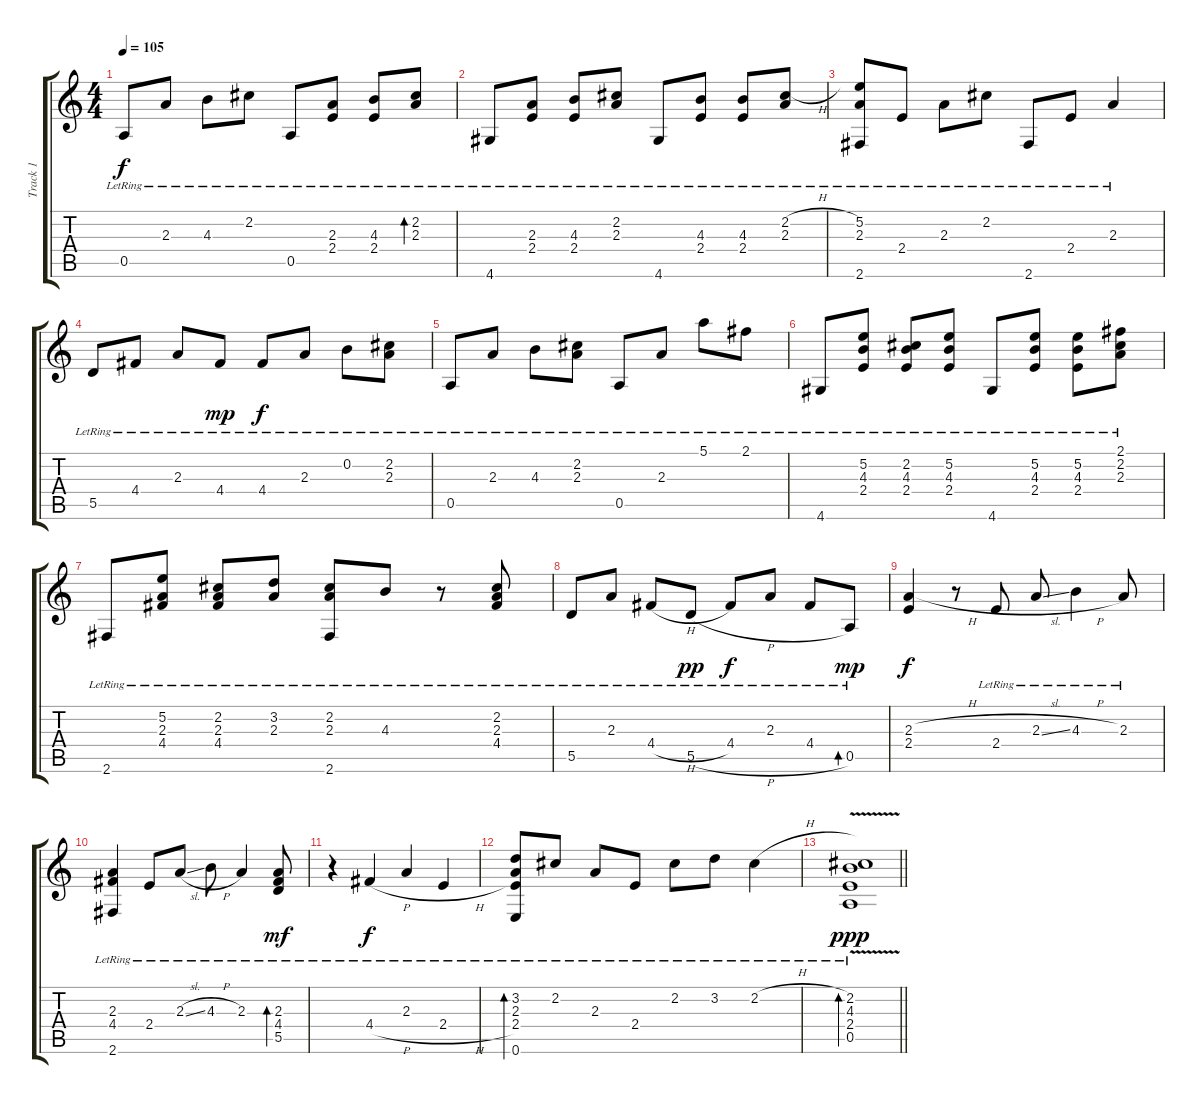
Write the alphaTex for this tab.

\track ("Track 1" "Track 1") {instrument acousticguitarsteel}
\staff {score tabs}
\tuning (E4 B3 G3 D3 A2 E2) {hide}
\ts (4 4)
\tempo 105
\clef g2
\ks c
0.5{lr}.8{dy f} 2.3{lr}.8 4.3{lr}.8 2.2{lr}.8 0.5{lr}.8 (2.3{lr} 2.4{lr}).8 (4.3{lr} 2.4{lr}).8 (2.2{lr} 2.3{lr}).8{bd 60} |
4.6{lr}.8 (2.3{lr} 2.4{lr}).8 (4.3{lr} 2.4{lr}).8 (2.2{lr} 2.3{lr}).8 4.6{lr}.8 (4.3{lr} 2.4{lr}).8 (4.3{lr} 2.4{lr}).8 (2.2{h lr} 2.3{lr}).8 |
(5.2{lr} 2.3{lr} 2.6{lr}).8 2.4{lr}.8 2.3{lr}.8 2.2{lr}.8 2.6{lr}.8 2.4{lr}.8 2.3{lr}.4 |
5.5{lr}.8 4.4{lr}.8 2.3{lr}.8 4.4{lr}.8{dy mp} 4.4{lr}.8{dy f} 2.3{lr}.8 0.2{lr}.8 (2.2{lr} 2.3{lr}).8 |
0.5{lr}.8 2.3{lr}.8 4.3{lr}.8 (2.2{lr} 2.3{lr}).8 0.5{lr}.8 2.3{lr}.8 5.1{lr}.8 2.1{lr}.8 |
4.6{lr}.8 (5.2{lr} 4.3{lr} 2.4{lr}).8 (2.2{lr} 4.3{lr} 2.4{lr}).8 (5.2{lr} 4.3{lr} 2.4{lr}).8 4.6{lr}.8 (5.2{lr} 4.3{lr} 2.4{lr}).8 (5.2{lr} 4.3{lr} 2.4{lr}).8 (2.1{lr} 2.2{lr} 2.3{lr}).8 |
2.6{lr}.8 (5.2{lr} 2.3{lr} 4.4{lr}).8 (2.2{lr} 2.3{lr} 4.4{lr}).8 (3.2{lr} 2.3{lr}).8 (2.2{lr} 2.3{lr} 2.6{lr}).8 4.3{lr}.8 r.8 (2.2{lr} 2.3{lr} 4.4{lr}).8 |
5.5{lr}.8 2.3{lr}.8 4.4{h lr}.8 5.5{h lr}.8{dy pp} 4.4{lr}.8{dy f} 2.3{lr}.8 4.4{lr}.8 0.5{lr}.8{bd 480 dy mp} |
(2.3{h} 2.4).4{dy f} r.8 2.4{lr}.8 2.3{sl lr}.8 4.3{h lr}.4 2.3{lr}.8 |
(2.3{lr} 4.4{lr} 2.6{lr}).4 2.4{lr}.8 2.3{sl lr}.8 4.3{h lr}.8 2.3{lr}.4 (2.3 4.4 5.5{lr}).8{bd 480 dy mf} |
r.4 4.4{h lr}.4{dy f} 2.3{lr}.4 2.4{h lr}.4 |
(3.2{lr} 2.3{lr} 2.4{lr} 0.6{lr}).8{bd 30} 2.2{lr}.8 2.3{lr}.8 2.4{lr}.8 2.2{lr}.8 3.2{lr}.8 2.2{h lr}.4 |
\barLineRight lightlight
(2.2 4.3{lr} 2.4{lr} 0.5{v lr}).1{bd 480 dy ppp beam Up}
